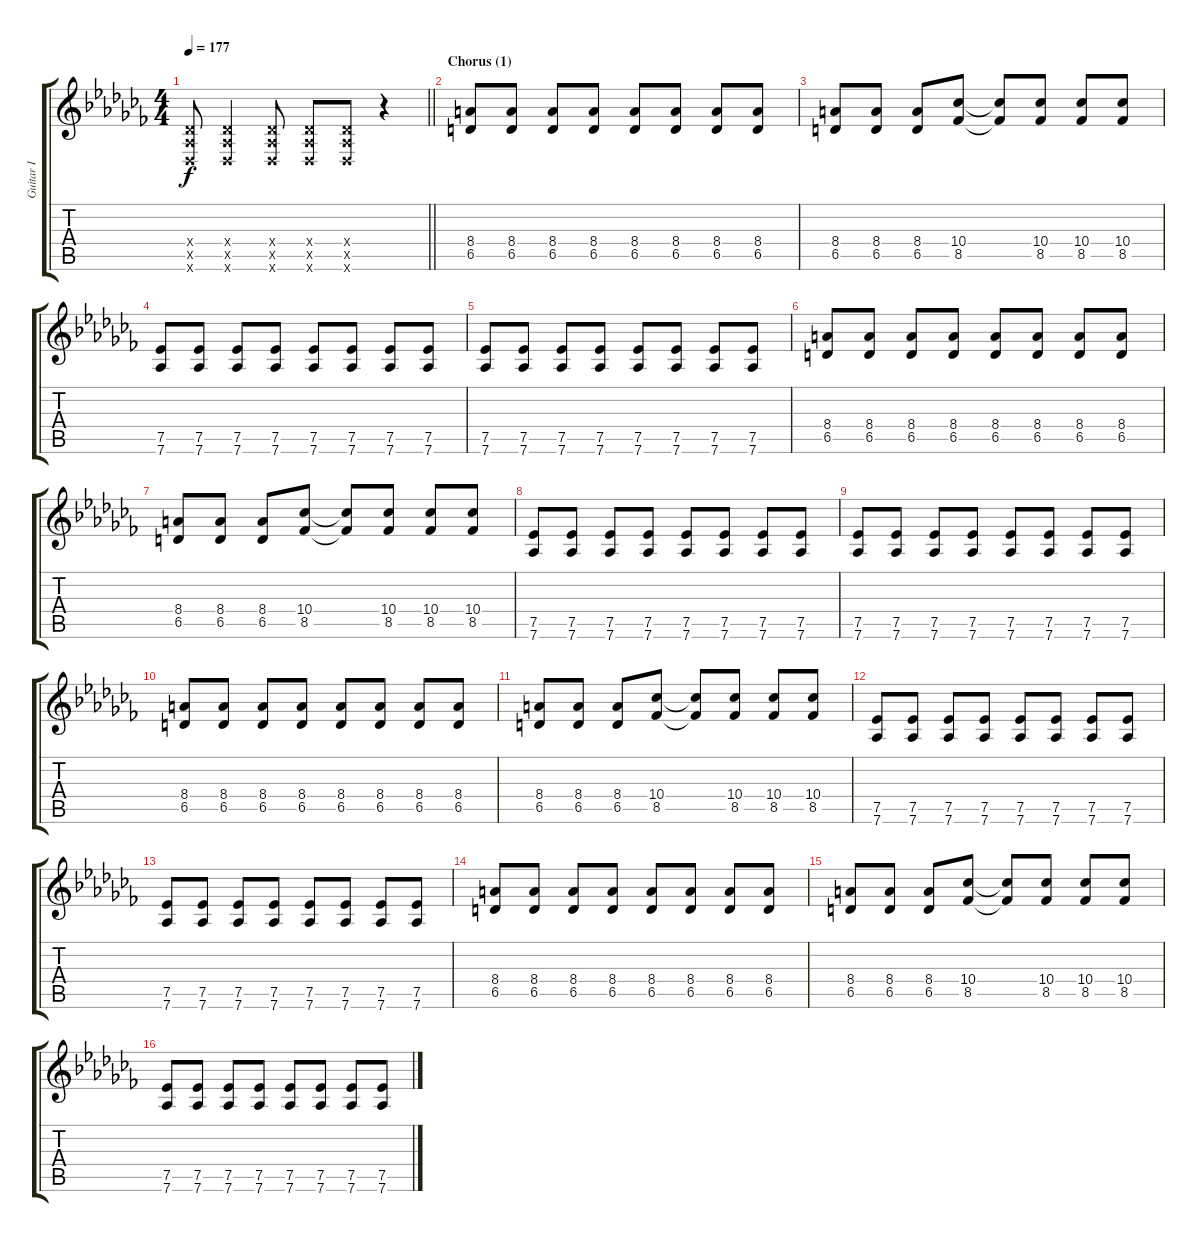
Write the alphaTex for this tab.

\track ("Guitar I" "Guitar I") {instrument distortionguitar}
\staff {score tabs}
\tuning (Eb4 Bb3 Gb3 Db3 Ab2 Db2) {hide}
\ts (4 4)
\tempo 177
\clef g2
\barLineRight lightlight
\ks abminor
(0.4{x} 0.5{x} 0.6{x}).8{dy f} (0.4{x} 0.5{x} 0.6{x}).4 (0.4{x} 0.5{x} 0.6{x}).8 (0.4{x} 0.5{x} 0.6{x}).8 (0.4{x} 0.5{x} 0.6{x}).8 r.4 |
\section ("" "Chorus (1)")
(8.4 6.5).8 (8.4 6.5).8 (8.4 6.5).8 (8.4 6.5).8 (8.4 6.5).8 (8.4 6.5).8 (8.4 6.5).8 (8.4 6.5).8 |
(8.4 6.5).8 (8.4 6.5).8 (8.4 6.5).8 (10.4 8.5).8 (10.4{t} 8.5{t}).8 (10.4 8.5).8 (10.4 8.5).8 (10.4 8.5).8 |
(7.5 7.6).8 (7.5 7.6).8 (7.5 7.6).8 (7.5 7.6).8 (7.5 7.6).8 (7.5 7.6).8 (7.5 7.6).8 (7.5 7.6).8 |
(7.5 7.6).8 (7.5 7.6).8 (7.5 7.6).8 (7.5 7.6).8 (7.5 7.6).8 (7.5 7.6).8 (7.5 7.6).8 (7.5 7.6).8 |
(8.4 6.5).8 (8.4 6.5).8 (8.4 6.5).8 (8.4 6.5).8 (8.4 6.5).8 (8.4 6.5).8 (8.4 6.5).8 (8.4 6.5).8 |
(8.4 6.5).8 (8.4 6.5).8 (8.4 6.5).8 (10.4 8.5).8 (10.4{t} 8.5{t}).8 (10.4 8.5).8 (10.4 8.5).8 (10.4 8.5).8 |
(7.5 7.6).8 (7.5 7.6).8 (7.5 7.6).8 (7.5 7.6).8 (7.5 7.6).8 (7.5 7.6).8 (7.5 7.6).8 (7.5 7.6).8 |
(7.5 7.6).8 (7.5 7.6).8 (7.5 7.6).8 (7.5 7.6).8 (7.5 7.6).8 (7.5 7.6).8 (7.5 7.6).8 (7.5 7.6).8 |
(8.4 6.5).8 (8.4 6.5).8 (8.4 6.5).8 (8.4 6.5).8 (8.4 6.5).8 (8.4 6.5).8 (8.4 6.5).8 (8.4 6.5).8 |
(8.4 6.5).8 (8.4 6.5).8 (8.4 6.5).8 (10.4 8.5).8 (10.4{t} 8.5{t}).8 (10.4 8.5).8 (10.4 8.5).8 (10.4 8.5).8 |
(7.5 7.6).8 (7.5 7.6).8 (7.5 7.6).8 (7.5 7.6).8 (7.5 7.6).8 (7.5 7.6).8 (7.5 7.6).8 (7.5 7.6).8 |
(7.5 7.6).8 (7.5 7.6).8 (7.5 7.6).8 (7.5 7.6).8 (7.5 7.6).8 (7.5 7.6).8 (7.5 7.6).8 (7.5 7.6).8 |
(8.4 6.5).8 (8.4 6.5).8 (8.4 6.5).8 (8.4 6.5).8 (8.4 6.5).8 (8.4 6.5).8 (8.4 6.5).8 (8.4 6.5).8 |
(8.4 6.5).8 (8.4 6.5).8 (8.4 6.5).8 (10.4 8.5).8 (10.4{t} 8.5{t}).8 (10.4 8.5).8 (10.4 8.5).8 (10.4 8.5).8 |
(7.5 7.6).8 (7.5 7.6).8 (7.5 7.6).8 (7.5 7.6).8 (7.5 7.6).8 (7.5 7.6).8 (7.5 7.6).8 (7.5 7.6).8
